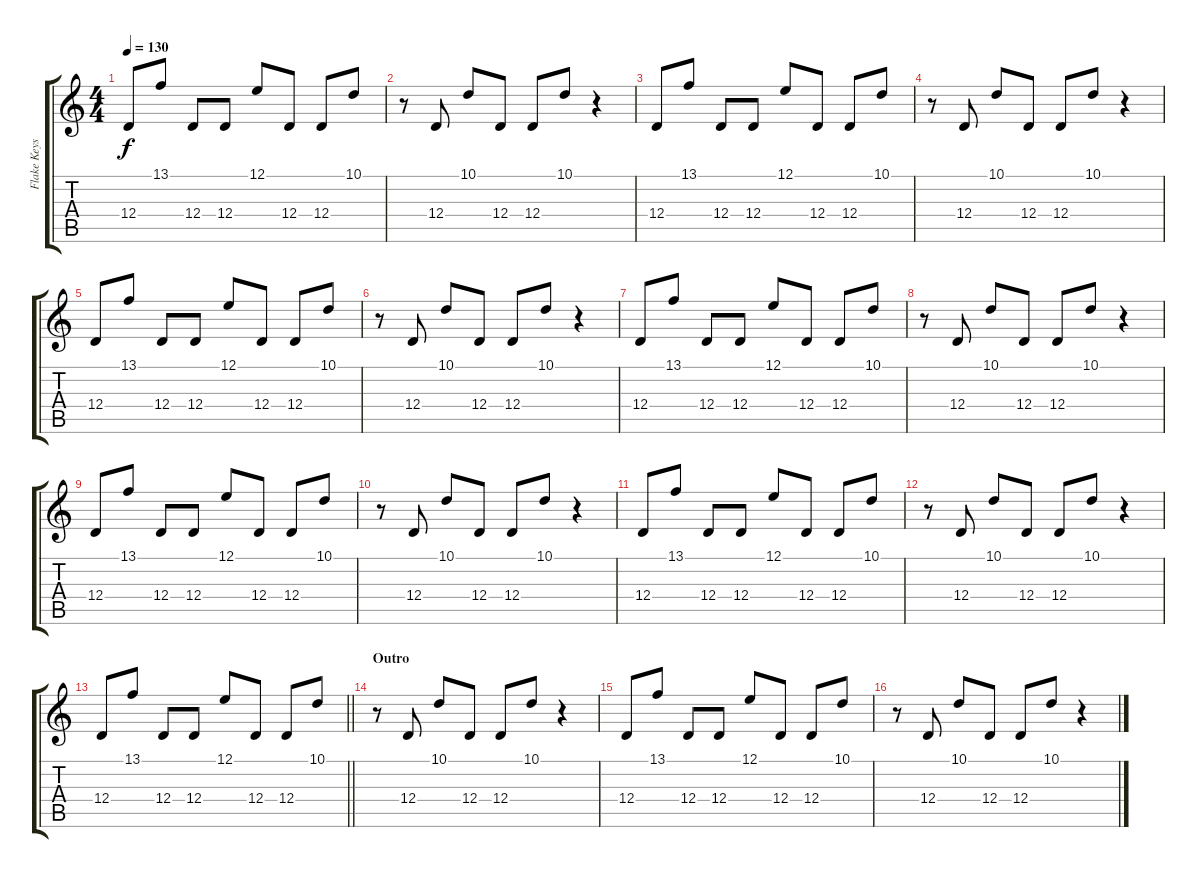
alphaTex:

\track ("Flake Keys 1" "Flake Keys") {instrument recorder}
\staff {score tabs}
\tuning (E4 B3 G3 D3 A2 D2) {hide}
\ts (4 4)
\tempo 130
\clef g2
\ks c
12.4.8{dy f} 13.1.8 12.4.8 12.4.8 12.1.8 12.4.8 12.4.8 10.1.8 |
r.8 12.4.8 10.1.8 12.4.8 12.4.8 10.1.8 r.4 |
12.4.8 13.1.8 12.4.8 12.4.8 12.1.8 12.4.8 12.4.8 10.1.8 |
r.8 12.4.8 10.1.8 12.4.8 12.4.8 10.1.8 r.4 |
12.4.8 13.1.8 12.4.8 12.4.8 12.1.8 12.4.8 12.4.8 10.1.8 |
r.8 12.4.8 10.1.8 12.4.8 12.4.8 10.1.8 r.4 |
12.4.8 13.1.8 12.4.8 12.4.8 12.1.8 12.4.8 12.4.8 10.1.8 |
r.8 12.4.8 10.1.8 12.4.8 12.4.8 10.1.8 r.4 |
12.4.8 13.1.8 12.4.8 12.4.8 12.1.8 12.4.8 12.4.8 10.1.8 |
r.8 12.4.8 10.1.8 12.4.8 12.4.8 10.1.8 r.4 |
12.4.8 13.1.8 12.4.8 12.4.8 12.1.8 12.4.8 12.4.8 10.1.8 |
r.8 12.4.8 10.1.8 12.4.8 12.4.8 10.1.8 r.4 |
\barLineRight lightlight
12.4.8 13.1.8 12.4.8 12.4.8 12.1.8 12.4.8 12.4.8 10.1.8 |
\section ("" "Outro")
r.8 12.4.8 10.1.8 12.4.8 12.4.8 10.1.8 r.4 |
12.4.8 13.1.8 12.4.8 12.4.8 12.1.8 12.4.8 12.4.8 10.1.8 |
r.8 12.4.8 10.1.8 12.4.8 12.4.8 10.1.8 r.4
